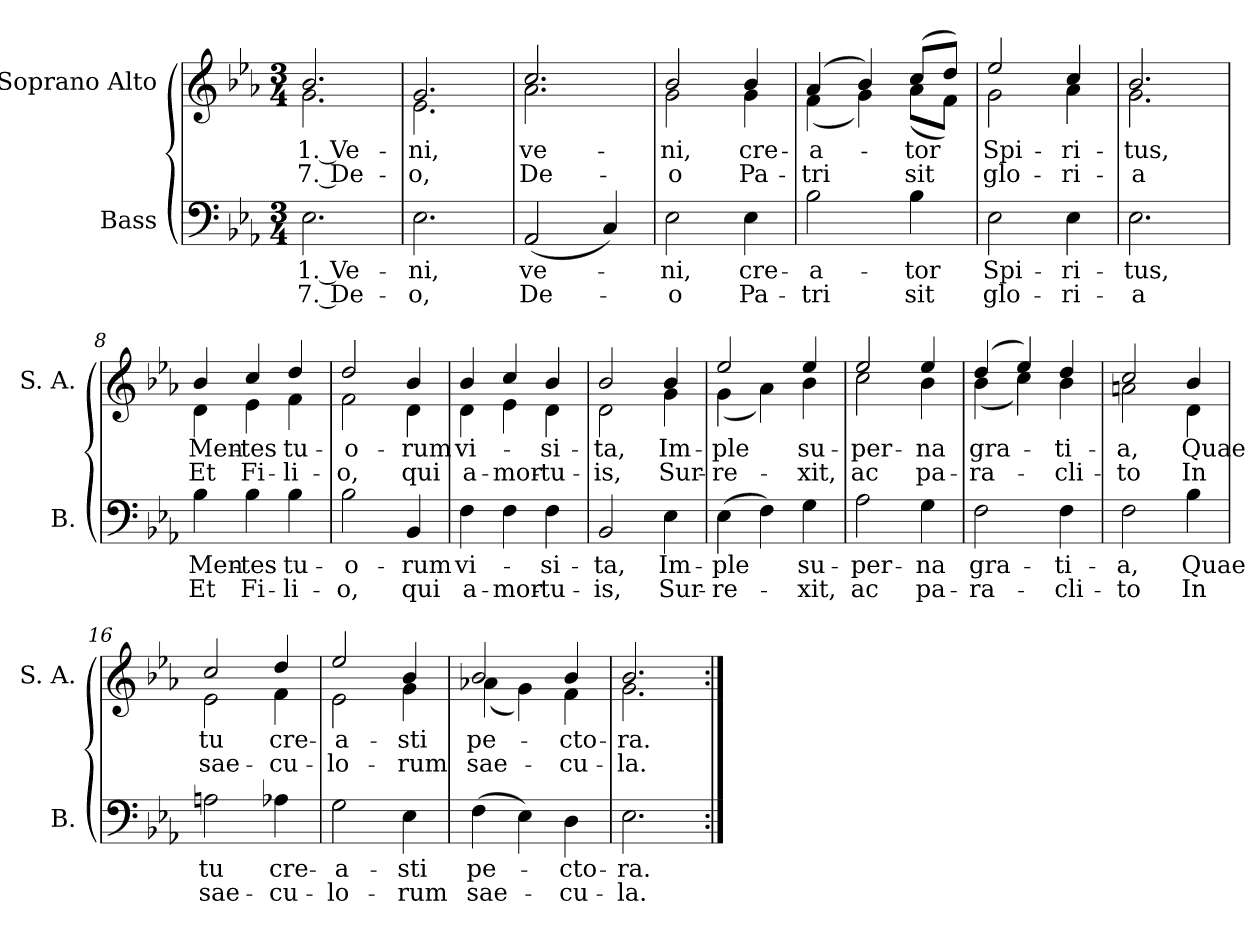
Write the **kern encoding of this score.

**kern	**text	**text	**kern	**text	**text
*part2	*part2	*part2	*part1	*part1	*part1
*staff2	*staff2	*staff2	*staff1	*staff1	*staff1
*I"Bass	*	*	*I"Soprano Alto	*	*
*I'B.	*	*	*I'S. A.	*	*
*clefF4	*	*	*clefG2	*	*
*k[b-e-a-]	*	*	*k[b-e-a-]	*	*
*E-:	*	*	*E-:	*	*
*M3/4	*	*	*M3/4	*	*
=1	=1	=1	=1	=1	=1
!	!LO:LY:a:rj	!LO:LY:a:rj	!	!LO:LY:b:rj	!LO:LY:b:rj
*	*	*	*^	*	*
2.E-\	1. Ve-	7. De-	2.b-/	2.g\	1. Ve-	7. De-
=2	=2	=2	=2	=2	=2	=2
!	!LO:LY:a	!LO:LY:a	!	!	!LO:LY:b	!LO:LY:b
2.E-\	-ni,	-o,	2.g/	2.e-\	-ni,	-o,
=3	=3	=3	=3	=3	=3	=3
!	!LO:LY:a	!LO:LY:a	!	!	!LO:LY:b	!LO:LY:b
(<2AA-/	ve-	De-	2.cc/	2.a-\	ve-	De-
4C/)	.	.	.	.	.	.
=4	=4	=4	=4	=4	=4	=4
!	!LO:LY:a	!LO:LY:a	!	!	!LO:LY:b	!LO:LY:b
2E-\	-ni,	-o	2b-/	2g\	-ni,	-o
!	!LO:LY:a	!LO:LY:a	!	!	!LO:LY:b	!LO:LY:b
4E-\	cre-	Pa-	4b-/	4g\	cre-	Pa-
=5	=5	=5	=5	=5	=5	=5
!	!LO:LY:a	!LO:LY:a	!	!	!LO:LY:b	!LO:LY:b
2B-\	-a-	-tri	(4a-/	(<4f\	-a-	-tri
.	.	.	4b-/)	4g\)	.	.
!	!LO:LY:a	!LO:LY:a	!	!	!LO:LY:b	!LO:LY:b
4B-\	-tor	sit	(>8cc/L	(<8a-\L	-tor	sit
.	.	.	8dd/J)	8f\J)	.	.
!!LO:LB:g=z	!!
=6	=6	=6	=6	=6	=6	=6
!	!LO:LY:a	!LO:LY:a	!	!	!LO:LY:b	!LO:LY:b
2E-\	Spi-	glo-	2ee-/	2g\	Spi-	glo-
!	!LO:LY:a	!LO:LY:a	!	!	!LO:LY:b	!LO:LY:b
4E-\	-ri-	-ri-	4cc/	4a-\	-ri-	-ri-
=7	=7	=7	=7	=7	=7	=7
!	!LO:LY:a	!LO:LY:a	!	!	!LO:LY:b	!LO:LY:b
2.E-\	-tus,	-a	2.b-/	2.g\	-tus,	-a
=8	=8	=8	=8	=8	=8	=8
!	!LO:LY:a	!LO:LY:a	!	!	!LO:LY:b	!LO:LY:b
4B-\	Men-	Et	4b-/	4d\	Men-	Et
!	!LO:LY:a	!LO:LY:a	!	!	!LO:LY:b	!LO:LY:b
4B-\	-tes	Fi-	4cc/	4e-\	-tes	Fi-
!	!LO:LY:a	!LO:LY:a	!	!	!LO:LY:b	!LO:LY:b
4B-\	tu-	-li-	4dd/	4f\	tu-	-li-
=9	=9	=9	=9	=9	=9	=9
!	!LO:LY:a	!LO:LY:a	!	!	!LO:LY:b	!LO:LY:b
2B-\	-o-	-o,	2dd/	2f\	-o-	-o,
!	!LO:LY:a	!LO:LY:a	!	!	!LO:LY:b	!LO:LY:b
4BB-/	-rum	qui	4b-/	4d\	-rum	qui
=10	=10	=10	=10	=10	=10	=10
!	!LO:LY:a	!LO:LY:a	!	!	!LO:LY:b	!LO:LY:b
4F\	vi-	a-	4b-/	4d\	vi-	a-
!	!	!LO:LY:a	!	!	!	!LO:LY:b
4F\	.	-mor-	4cc/	4e-\	.	-mor-
!	!LO:LY:a	!LO:LY:a	!	!	!LO:LY:b	!LO:LY:b
4F\	-si-	-tu-	4b-/	4d\	-si-	-tu-
!!LO:LB:g=z	!!
=11	=11	=11	=11	=11	=11	=11
!	!LO:LY:a	!LO:LY:a	!	!	!LO:LY:b	!LO:LY:b
2BB-/	-ta,	-is,	2b-/	2d\	-ta,	-is,
!	!LO:LY:a	!LO:LY:a	!	!	!LO:LY:b	!LO:LY:b
4E-\	Im-	Sur-	4b-/	4g\	Im-	Sur-
=12	=12	=12	=12	=12	=12	=12
!	!LO:LY:a	!LO:LY:a	!	!	!LO:LY:b	!LO:LY:b
(>4E-\	-ple	-re-	2ee-/	(<4g\	-ple	-re-
4F\)	.	.	.	4a-\)	.	.
!	!LO:LY:a	!LO:LY:a	!	!	!LO:LY:b	!LO:LY:b
4G\	su-	-xit,	4ee-/	4b-\	su-	-xit,
=13	=13	=13	=13	=13	=13	=13
!	!LO:LY:a	!LO:LY:a	!	!	!LO:LY:b	!LO:LY:b
2A-\	-per-	ac	2ee-/	2cc\	-per-	ac
!	!LO:LY:a	!LO:LY:a	!	!	!LO:LY:b	!LO:LY:b
4G\	-na	pa-	4ee-/	4b-\	-na	pa-
=14	=14	=14	=14	=14	=14	=14
!	!LO:LY:a	!LO:LY:a	!	!	!LO:LY:b	!LO:LY:b
2F\	gra-	-ra-	(4dd/	(<4b-\	gra-	-ra-
.	.	.	4ee-/)	4cc\)	.	.
!	!LO:LY:a	!LO:LY:a	!	!	!LO:LY:b	!LO:LY:b
4F\	-ti-	-cli-	4dd/	4b-\	-ti-	-cli-
=15	=15	=15	=15	=15	=15	=15
!	!LO:LY:a	!LO:LY:a	!	!	!LO:LY:b	!LO:LY:b
2F\	-a,	-to	2cc/	2an\	-a,	-to
!	!LO:LY:a	!LO:LY:a	!	!	!LO:LY:b	!LO:LY:b
4B-\	Quae	In	4b-/	4d\	Quae	In
!!LO:LB:g=z	!!
=16	=16	=16	=16	=16	=16	=16
!	!LO:LY:a	!LO:LY:a	!	!	!LO:LY:b	!LO:LY:b
2An\	tu	sae-	2cc/	2e-\	tu	sae-
!	!LO:LY:a	!LO:LY:a	!	!	!LO:LY:b	!LO:LY:b
4A-X\	cre-	-cu-	4dd/	4f\	cre-	-cu-
=17	=17	=17	=17	=17	=17	=17
!	!LO:LY:a	!LO:LY:a	!	!	!LO:LY:b	!LO:LY:b
2G\	-a-	-lo-	2ee-/	2e-\	-a-	-lo-
!	!LO:LY:a	!LO:LY:a	!	!	!LO:LY:b	!LO:LY:b
4E-\	-sti	-rum	4b-/	4g\	-sti	-rum
=18	=18	=18	=18	=18	=18	=18
!	!LO:LY:a	!LO:LY:a	!	!	!LO:LY:b	!LO:LY:b
(>4F\	pe-	sae-	2b-/	(<4a-X\	pe-	sae-
4E-\)	.	.	.	4g\)	.	.
!	!LO:LY:a	!LO:LY:a	!	!	!LO:LY:b	!LO:LY:b
4D\	-cto-	-cu-	4b-/	4f\	-cto-	-cu-
=19	=19	=19	=19	=19	=19	=19
!	!LO:LY:a	!LO:LY:a	!	!	!LO:LY:b	!LO:LY:b
2.E-\	-ra.	-la.	2.b-/	2.g\	-ra.	-la.
*	*	*	*v	*v	*	*
=:|!	=:|!	=:|!	=:|!	=:|!	=:|!
*-	*-	*-	*-	*-	*-
